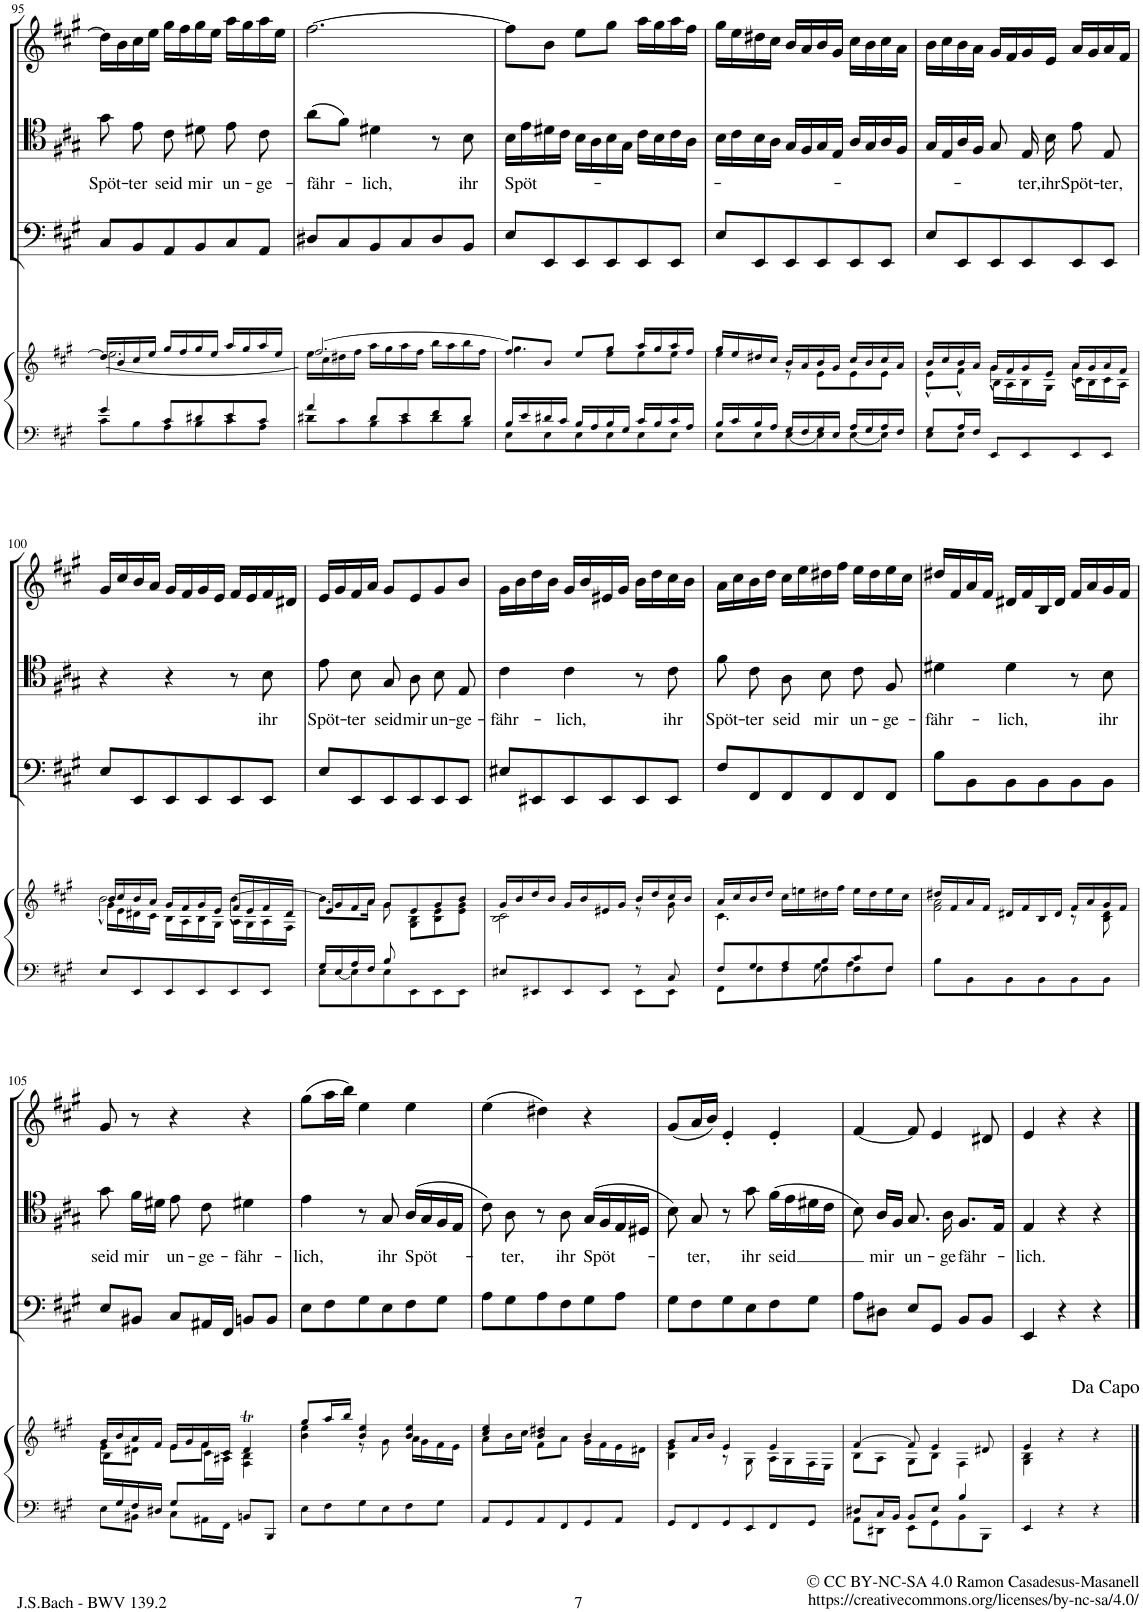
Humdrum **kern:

**kern	**kern	**kern	**kern	**text	**kern
*part4	*part4	*part3	*part2	*part2	*part1
*staff5	*staff4	*staff3	*staff2	*staff2	*staff1
*I"Piano reduction	*	*I"Continuo	*I"Tenore	*	*I"Violino I concertato
*I'Pno	*	*	*	*	*I'Vln
!!LO:PB:g=z
*clefF4	*clefG2	*clefF4	*clefC4	*	*clefG2
*k[f#c#g#]	*k[f#c#g#]	*k[f#c#g#]	*k[f#c#g#]	*	*k[f#c#g#]
*M3/4	*M3/4	*M3/4	*M3/4	*	*M3/4
=95	=95	=95	=95	=95	=95
*^	*^	*	*	*	*
!	!	!	!	!	!	!LO:LY:b	!
4g#/	8c#\L	16dd#/LL]	[2.ee\	8C#/L	8g#\	Spöt-	16dd#\LL]
.	.	16b/	.	.	.	.	16b\
!	!	!	!	!	!	!LO:LY:b	!
.	8B\	16cc#/	.	8BB/	8e\	-ter	16cc#\
.	.	16ee/JJ	.	.	.	.	16ee\JJ
!	!	!	!	!	!	!LO:LY:b	!
8c#/L	8A\	16gg#/LL	.	8AA/	8c#\	seid	16gg#\LL
.	.	16ff#/	.	.	.	.	16ff#\
!	!	!	!	!	!	!LO:LY:b	!
8d#X/	8B\	16gg#/	.	8BB/	8d#X\	mir	16gg#\
.	.	16ee/JJ	.	.	.	.	16ee\JJ
!	!	!	!	!	!	!LO:LY:b	!
8e/	8c#\	16aa/LL	.	8C#/	8e\	un-	16aa\LL
.	.	16gg#/	.	.	.	.	16gg#\
!	!	!	!	!	!	!LO:LY:b	!
8c#/J	8A\J	16aa/	.	8AA/J	8c#\	-ge-	16aa\
.	.	16ee/JJ	.	.	.	.	16ee\JJ
=96	=96	=96	=96	=96	=96	=96	=96
!	!	!	!	!	!	!LO:LY:b	!
4a/	8d#X\L	[2.ff#/	16ee\LL]	8D#X/L	(8a\L	-fähr-	[2.ff#\
.	.	.	16cc#\	.	.	.	.
.	8c#\	.	16dd#X\	8C#/	8f#\J)	.	.
.	.	.	16ff#\JJ	.	.	.	.
!	!	!	!	!	!	!LO:LY:b	!
8d#/L	8B\	.	16aa\LL	8BB/	4d#X\	-lich,	.
.	.	.	16gg#\	.	.	.	.
8e/	8c#\	.	16aa\	8C#/	.	.	.
.	.	.	16ff#\JJ	.	.	.	.
8f#/	8d#\	.	16bb\LL	8D#/	8r	.	.
.	.	.	16aa\	.	.	.	.
!	!	!	!	!	!	!LO:LY:b	!
8d#/J	8B\J	.	16bb\	8BB/J	8B\	ihr	.
.	.	.	16ff#\JJ	.	.	.	.
=97	=97	=97	=97	=97	=97	=97	=97
!	!	!	!	!	!	!LO:LY:b	!
16B/LL	8E\L	8ff#/L]	4.gg#\	8E/L	16B\LL	Spöt-	8ff#\L]
16e/	.	.	.	.	16e\	.	.
16d#X/	8E\	8b/J	.	8EE/	16d#X\	.	8b\J
16c#/JJ	.	.	.	.	16c#\JJ	.	.
16B/LL	8E\	8ee/L	.	8EE/	16B\LL	.	8ee\L
16A/	.	.	.	.	16A\	.	.
16B/	8E\	8gg#/J	8ee\L	8EE/	16B\	.	8gg#\J
16G#/JJ	.	.	.	.	16G#\JJ	.	.
16c#/LL	8E\	16aa/LL	8ee\	8EE/	16c#\LL	.	16aa\LL
16B/	.	16gg#/	.	.	16B\	.	16gg#\
16c#/	8E\J	16aa/	8ee\J	8EE/J	16c#\	.	16aa\
16A/JJ	.	16ff#/JJ	.	.	16A\JJ	.	16ff#\JJ
=98	=98	=98	=98	=98	=98	=98	=98
16B/LL	8E\L	16gg#/LL	4ee\	8E/L	16B\LL	.	16gg#\LL
16c#/	.	16ee/	.	.	16c#\	.	16ee\
16B/	8E\	16dd#X/	.	8EE/	16B\	.	16dd#X\
16A/JJ	.	16cc#/JJ	.	.	16A\JJ	.	16cc#\JJ
16G#/LL	[8E\	16b/LL	8r	8EE/	16G#/LL	.	16b/LL
16F#/	.	16a/	.	.	16F#/	.	16a/
16G#/	8E\]	16b/	8e\L	8EE/	16G#/	.	16b/
16E/JJ	.	16g#/JJ	.	.	16E/JJ	.	16g#/JJ
16A/LL	[8E\	16cc#/LL	8e\	8EE/	16A/LL	.	16cc#\LL
16G#/	.	16b/	.	.	16G#/	.	16b\
16A/	8E\J]	16cc#/	8e\J	8EE/J	16A/	.	16cc#\
16F#/JJ	.	16a/JJ	.	.	16F#/JJ	.	16a\JJ
=99	=99	=99	=99	=99	=99	=99	=99
*	*	*	*^	*	*	*	*
8G#/L	8E\L	16b/LL	8e^^\L	4ryy	8E/L	16G#/LL	.	16b\LL
.	.	16cc#/	.	.	.	16E/	.	16cc#\
16A/L	8E\J	16b/	8f#^^\J	.	8EE/	16A/	.	16b\
16F#/JJ	.	16a/JJ	.	.	.	16F#/JJ	.	16a\JJ
2ryy	8EE/L	16g#/LL	16B\LL	4g#^^\	8EE/	8G#/	.	16g#/LL
.	.	16f#/	16A\	.	.	.	.	16f#/
!	!	!	!	!	!	!	!LO:LY:b	!
.	8EE/	16g#/	16B\	.	8EE/	16E/	-ter,	16g#/
!	!	!	!	!	!	!	!LO:LY:b	!
.	.	16e/JJ	16G#\JJ	.	.	16B\	ihr	16e/JJ
!	!	!	!	!	!	!	!LO:LY:b	!
.	8EE/	16a/LL	16c#\LL	4a^^\	8EE/	8e\	Spöt-	16a/LL
.	.	16g#/	16B\	.	.	.	.	16g#/
!	!	!	!	!	!	!	!LO:LY:b	!
.	8EE/J	16a/	16c#\	.	8EE/J	8E/	-ter,	16a/
.	.	16f#/JJ	16A\JJ	.	.	.	.	16f#/JJ
*v	*v	*	*	*	*	*	*	*
!!LO:LB:g=z
=100	=100	=100	=100	=100	=100	=100	=100
8E/L	16b/LL	16g#\LL	2b^^\	8E/L	4r	.	16g#/LL
.	16cc#/	16e\	.	.	.	.	16cc#/
8EE/	16b/	16d#X\	.	8EE/	.	.	16b/
.	16a/JJ	16c#\JJ	.	.	.	.	16a/JJ
8EE/	16g#/LL	16B\LL	.	8EE/	4r	.	16g#/LL
.	16f#/	16A\	.	.	.	.	16f#/
8EE/	16g#/	16B\	.	8EE/	.	.	16g#/
.	16e/JJ	16G#\JJ	.	.	.	.	16e/JJ
8EE/	16f#/LL	16A\LL	[>4b^^\	8EE/	8r	.	16f#/LL
.	16e/	16G#\	.	.	.	.	16e/
!	!	!	!	!	!	!LO:LY:b	!
8EE/J	16f#/	16A\	.	8EE/J	8B\	ihr	16f#/
.	16d#/JJ	16F#\JJ	.	.	.	.	16d#X/JJ
*	*	*v	*v	*	*	*	*
=101	=101	=101	=101	=101	=101	=101
*^	*	*	*	*	*	*
!	!	!	!	!	!	!LO:LY:b	!
16G#/LL	8E\L	16e/LL	8.b\L]	8E/L	8e\	Spöt-	16e/LL
[<16E/	.	16g#/	.	.	.	.	16g#/
!	!	!	!	!	!	!LO:LY:b	!
16A/	8E\]	16f#/	.	8EE/	8B\	-ter	16f#/
16F#/JJ	.	16a/JJ	16a\Jk	.	.	.	16a/JJ
!	!	!	!	!	!	!LO:LY:b	!
8B/	8E\	8g#/L	8g#\	8EE/	8G#/	seid	8g#/L
!	!	!	!	!	!	!LO:LY:b	!
8ryy	8EE\	8e/	8G#\ 8B\L	8EE/	8A\	mir	8e/
!	!	!	!	!	!	!LO:LY:b	!
4ryy	8EE\	8g#/	8B\ 8e\	8EE/	8B\	un-	8g#/
!	!	!	!	!	!	!LO:LY:b	!
.	8EE\J	8b/J	8e\ 8g#\J	8EE/J	8E/	-ge-	8b/J
=102	=102	=102	=102	=102	=102	=102	=102
!	!	!	!	!	!	!LO:LY:b	!
8E#X/L	2ryy	16g#/LL	2B\ 2c#\	8E#X/L	4c#\	-fähr-	16g#\LL
.	.	16b/	.	.	.	.	16b\
8EE#X/	.	16dd/	.	8EE#X/	.	.	16dd\
.	.	16b/JJ	.	.	.	.	16b\JJ
!	!	!	!	!	!	!LO:LY:b	!
8EE#/	.	16g#/LL	.	8EE#/	4c#\	-lich,	16g#/LL
.	.	16b/	.	.	.	.	16b/
8EE#/J	.	16e#X/	.	8EE#/	.	.	16e#X/
.	.	16g#/JJ	.	.	.	.	16g#/JJ
8r	8EE#\L	16b/LL	8r	8EE#/	8r	.	16b\LL
.	.	16dd/	.	.	.	.	16dd\
!	!	!	!	!	!	!LO:LY:b	!
8C#/	8EE#\J	16cc#/	8g#\	8EE#/J	8c#\	ihr	16cc#\
.	.	16b/JJ	.	.	.	.	16b\JJ
=103	=103	=103	=103	=103	=103	=103	=103
*	*^	*	*	*	*	*	*
!	!	!	!	!	!	!	!LO:LY:b	!
8F#/L	8FF#\L	4.ryy	16a/LL	4.c#\	8F#/L	8f#\	Spöt-	16a\LL
.	.	.	16cc#/	.	.	.	.	16cc#\
!	!	!	!	!	!	!	!LO:LY:b	!
8G#/	8F#\	.	16b/	.	8FF#/	8c#\	-ter	16b\
.	.	.	16dd/JJ	.	.	.	.	16dd\JJ
!	!	!	!	!	!	!	!LO:LY:b	!
8A/	8F#\	.	16cc#\LL	.	8FF#/	8A\	seid	16cc#\LL
.	.	.	16een\	.	.	.	.	16ee\
!	!	!	!	!	!	!	!LO:LY:b	!
8B/	8F#\	8G#\	16dd#X\	8ryy	8FF#/	8B\	mir	16dd#X\
.	.	.	16ff#\JJ	.	.	.	.	16ff#\JJ
!	!	!	!	!	!	!	!LO:LY:b	!
8c#/	8F#\	4A\	16ee\LL	4ryy	8FF#/	8c#\	un-	16ee\LL
.	.	.	16dd#\	.	.	.	.	16dd#\
!	!	!	!	!	!	!	!LO:LY:b	!
8F#/J	8F#\J	.	16ee\	.	8FF#/J	8F#/	-ge-	16ee\
.	.	.	16cc#\JJ	.	.	.	.	16cc#\JJ
*v	*v	*v	*	*	*	*	*	*
=104	=104	=104	=104	=104	=104	=104
!	!	!	!	!	!LO:LY:b	!
8B\L	16dd#X/LL	2f#\ 2a\	8B\L	4d#X\	-fähr-	16dd#X/LL
.	16f#/	.	.	.	.	16f#/
8BB\	16a/	.	8BB\	.	.	16a/
.	16f#/JJ	.	.	.	.	16f#/JJ
!	!	!	!	!	!LO:LY:b	!
8BB\	16d#X/LL	.	8BB\	4d#\	-lich,	16d#X/LL
.	16f#/	.	.	.	.	16f#/
8BB\	16B/	.	8BB\	.	.	16B/
.	16d#/JJ	.	.	.	.	16d#/JJ
8BB\	16f#/LL	8r	8BB\	8r	.	16f#/LL
.	16a/	.	.	.	.	16a/
!	!	!	!	!	!LO:LY:b	!
8BB\J	16g#/	8B\ 8d#\	8BB\J	8B\	ihr	16g#/
.	16f#/JJ	.	.	.	.	16f#/JJ
!!LO:LB:g=z
=105	=105	=105	=105	=105	=105	=105
*^	*	*^	*	*	*	*
!	!	!	!	!	!	!	!LO:LY:b	!
16ryy	8E\L	16g#/LL	8e\L	16B\LL	8E/L	8g#\	seid	8g#/
16G#/	.	16b/	.	16ryy	.	.	.	.
!	!	!	!	!	!	!	!LO:LY:b	!
*	*	*	*v	*v	*	*	*	*
16F#/	8BB#X\J	16a/	8d#X\J	8BB#X/J	16f#\LL	mir	8r
16D#X/JJ	.	16f#/JJ	.	.	16d#X\JJ	.	.
!	!	!	!	!	!	!LO:LY:b	!
8G#/L	8C#\L	16e/LL	8e\L	8C#/L	8e\	un-	4r
.	.	16g#/	.	.	.	.	.
*	*	*	*^	*	*	*	*
!	!	!	!	!	!	!	!LO:LY:b	!
8ryy	16AA#X\L	16f#/	8f#\J	16c#\L	16AA#X/L	8c#\	-ge-	.
.	16FF#\JJ	16c#/JJ	.	16A#X\JJ	16FF#/JJ	.	.	.
!	!	!	!	!	!	!	!LO:LY:b	!
4ryy	8BBn/L	4d#t/	4F#\ 4B\	4ryy	8BBn/L	4d#X\	-fähr-	4r
.	8BBB/J	.	.	.	8BB/J	.	.	.
*	*	*	*v	*v	*	*	*	*
=106	=106	=106	=106	=106	=106	=106	=106
!	!	!	!	!	!	!LO:LY:b	!
*v	*v	*	*	*	*	*	*
8E\L	8gg#/L	4b\ 4ee\	8E\L	4e\	-lich,	(8gg#\L
8F#\	16aa/L	.	8F#\	.	.	16aa\L
.	16bb/JJ	.	.	.	.	16bb\JJ)
8G#\	4b/ 4ee/	8r	8G#\	8r	.	4ee\
!	!	!	!	!	!LO:LY:b	!
8E\	.	8g#\	8E\	8G#/	ihr	.
!	!	!	!	!	!LO:LY:b	!
8F#\	4b/ 4ee/	16a\LL	8F#\	(16A/LL	Spöt-	4ee\
.	.	16g#\	.	16G#/	.	.
8G#\J	.	16f#\	8G#\J	16F#/	.	.
.	.	16e\JJ	.	16E/JJ	.	.
=107	=107	=107	=107	=107	=107	=107
8AA/L	4cc#/ 4ee/	8a\L	8A\L	8c#\)	.	(4ee\
!	!	!	!	!	!LO:LY:b	!
8GG#/	.	16b\L	8G#\	8A\	-ter,	.
.	.	16cc#\JJ	.	.	.	.
8AA/	4b/ 4dd#X/	8f#\L	8A\	8r	.	4dd#X\)
!	!	!	!	!	!LO:LY:b	!
8FF#/	.	8a\J	8F#\	8A\	ihr	.
!	!	!	!	!	!LO:LY:b	!
8GG#/	4b/	16g#\LL	8G#\	(16G#/LL	Spöt-	4r
.	.	16f#\	.	16F#/	.	.
8AA/J	.	16e\	8A\J	16E/	.	.
.	.	16d#X\JJ	.	16D#X/JJ	.	.
=108	=108	=108	=108	=108	=108	=108
8GG#/L	8g#/L	4B\ 4e\	8G#\L	8B\)	.	(8g#/L
!	!	!	!	!	!LO:LY:b	!
8FF#/	16a/L	.	8F#\	8G#/	-ter,	16a/L
.	16b/JJ	.	.	.	.	16b/JJ)
8GG#/	4e/	8r	8G#\	8r	.	4e'/
!	!	!	!	!	!LO:LY:b	!
8EE/	.	8G#\	8E\	8g#\	ihr	.
!	!	!	!	!	!LO:LY:b	!
8FF#/	4e/	16A\LL	8F#\	(16f#\LL	seid	4e'/
.	.	16G#\	.	16e\	.	.
8GG#/J	.	16F#\	8G#\J	16d#X\	.	.
.	.	16E\JJ	.	16c#\JJ	.	.
=109	=109	=109	=109	=109	=109	=109
*^	*	*	*	*	*	*
8D#X/L	8AA\L	[4f#/	8B\L	8A\L	8B\)	.	[4f#/
!	!	!	!	!	!	!LO:LY:b	!
16C#/L	8DD#X\J	.	8A\J	8D#X\J	16A/LL	mir	.
16BB/JJ	.	.	.	.	16F#/JJ	.	.
!	!	!	!	!	!	!LO:LY:b	!
8BB/L	8EE\L	8f#/]	8G#\L	8E/L	8.G#/	un-	8f#/]
8E/J	8GG#\	4e/	8B\J	8GG#/J	.	.	4e/
!	!	!	!	!	!	!LO:LY:b	!
.	.	.	.	.	16A\	-ge-	.
!	!	!	!	!	!	!LO:LY:b	!
4B/	8BB\	.	4F#\	8BB/L	8.F#/L	-fähr-	.
.	8BBB\J	8d#X/	.	8BB/J	.	.	8d#X/
.	.	.	.	.	16E/Jk	.	.
*v	*v	*	*	*	*	*	*
=110	=110	=110	=110	=110	=110	=110
!	!	!	!	!	!LO:LY:b	!
4EE/	4e/	4G#\ 4B\	4EE/	4E/	-lich.	4e/
4r	4r	4ryy	4r	4r	.	4r
4r	4r	4ryy	4r	4r	.	4r
*	*v	*v	*	*	*	*
==	==	==	==	==	==
*-	*-	*-	*-	*-	*-
